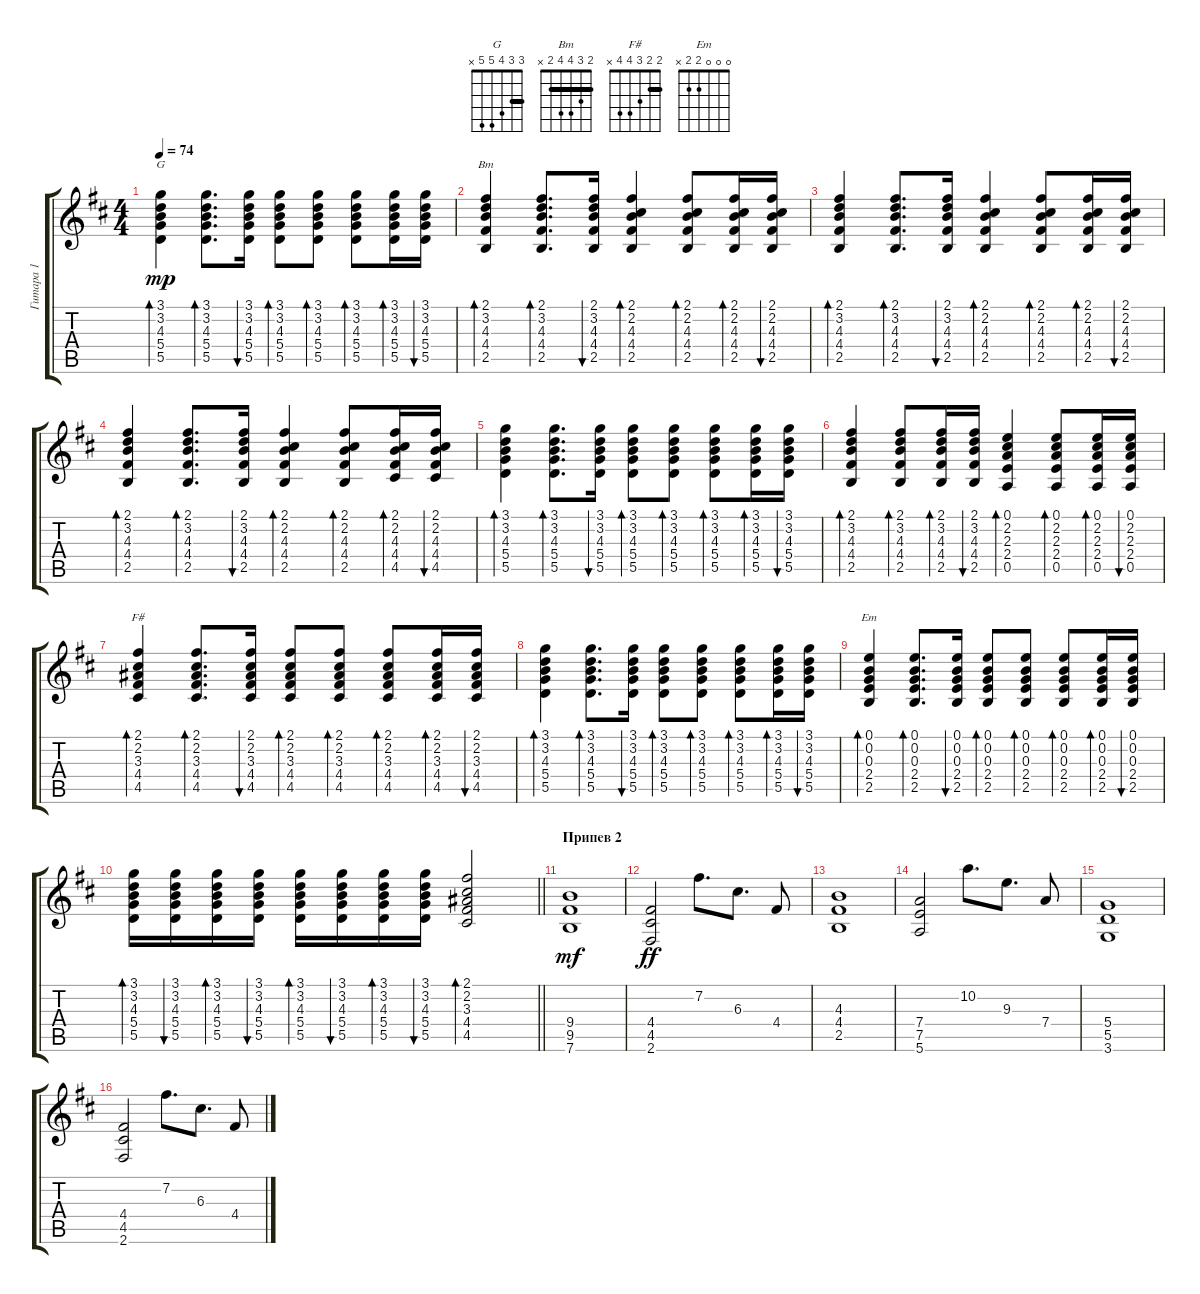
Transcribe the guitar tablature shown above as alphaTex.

\track ("Гитара 1" "Гитара 1") {instrument distortionguitar}
\staff {score tabs}
\tuning (E4 B3 G3 D3 A2 E2) {hide}
\chord ("G" 3 3 4 5 5 x) {barre 3}
\chord ("Bm" 2 3 4 4 2 x) {barre 2}
\chord ("F#" 2 2 3 4 4 x) {barre 2}
\chord ("Em" 0 0 0 2 2 x)
\ts (4 4)
\tempo 74
\clef g2
\ks bminor
(3.1 3.2 4.3 5.4 5.5).4{bd 60 ch "G" dy mp} (3.1 3.2 4.3 5.4 5.5).8{d bd 60} (3.1 3.2 4.3 5.4 5.5).16{bu 60} (3.1 3.2 4.3 5.4 5.5).8{bd 60} (3.1 3.2 4.3 5.4 5.5).8{bd 60} (3.1 3.2 4.3 5.4 5.5).8{bd 60} (3.1 3.2 4.3 5.4 5.5).16{bd 60} (3.1 3.2 4.3 5.4 5.5).16{bu 60} |
(2.1 3.2 4.3 4.4 2.5).4{bd 60 ch "Bm"} (2.1 3.2 4.3 4.4 2.5).8{d bd 60} (2.1 3.2 4.3 4.4 2.5).16{bu 60} (2.1 2.2 4.3 4.4 2.5).4{bd 60} (2.1 2.2 4.3 4.4 2.5).8{bd 60} (2.1 2.2 4.3 4.4 2.5).16{bd 60} (2.1 2.2 4.3 4.4 2.5).16{bu 60} |
(2.1 3.2 4.3 4.4 2.5).4{bd 60} (2.1 3.2 4.3 4.4 2.5).8{d bd 60} (2.1 3.2 4.3 4.4 2.5).16{bu 60} (2.1 2.2 4.3 4.4 2.5).4{bd 60} (2.1 2.2 4.3 4.4 2.5).8{bd 60} (2.1 2.2 4.3 4.4 2.5).16{bd 60} (2.1 2.2 4.3 4.4 2.5).16{bu 60} |
(2.1 3.2 4.3 4.4 2.5).4{bd 60} (2.1 3.2 4.3 4.4 2.5).8{d bd 60} (2.1 3.2 4.3 4.4 2.5).16{bu 60} (2.1 2.2 4.3 4.4 2.5).4{bd 60} (2.1 2.2 4.3 4.4 2.5).8{bd 60} (2.1 2.2 4.3 4.4 4.5).16{bd 60} (2.1 2.2 4.3 4.4 4.5).16{bu 60} |
(3.1 3.2 4.3 5.4 5.5).4{bd 60} (3.1 3.2 4.3 5.4 5.5).8{d bd 60} (3.1 3.2 4.3 5.4 5.5).16{bu 60} (3.1 3.2 4.3 5.4 5.5).8{bd 60} (3.1 3.2 4.3 5.4 5.5).8{bd 60} (3.1 3.2 4.3 5.4 5.5).8{bd 60} (3.1 3.2 4.3 5.4 5.5).16{bd 60} (3.1 3.2 4.3 5.4 5.5).16{bu 60} |
(2.1 3.2 4.3 4.4 2.5).4{bd 60} (2.1 3.2 4.3 4.4 2.5).8{bd 60} (2.1 3.2 4.3 4.4 2.5).16{bd 60} (2.1 3.2 4.3 4.4 2.5).16{bu 60} (0.1 2.2 2.3 2.4 0.5).4{bd 60} (0.1 2.2 2.3 2.4 0.5).8{bd 60} (0.1 2.2 2.3 2.4 0.5).16{bd 60} (0.1 2.2 2.3 2.4 0.5).16{bu 60} |
(2.1 2.2 3.3 4.4 4.5).4{bd 60 ch "F#"} (2.1 2.2 3.3 4.4 4.5).8{d bd 60} (2.1 2.2 3.3 4.4 4.5).16{bu 60} (2.1 2.2 3.3 4.4 4.5).8{bd 60} (2.1 2.2 3.3 4.4 4.5).8{bd 60} (2.1 2.2 3.3 4.4 4.5).8{bd 60} (2.1 2.2 3.3 4.4 4.5).16{bd 60} (2.1 2.2 3.3 4.4 4.5).16{bu 60} |
(3.1 3.2 4.3 5.4 5.5).4{bd 60} (3.1 3.2 4.3 5.4 5.5).8{d bd 60} (3.1 3.2 4.3 5.4 5.5).16{bu 60} (3.1 3.2 4.3 5.4 5.5).8{bd 60} (3.1 3.2 4.3 5.4 5.5).8{bd 60} (3.1 3.2 4.3 5.4 5.5).8{bd 60} (3.1 3.2 4.3 5.4 5.5).16{bd 60} (3.1 3.2 4.3 5.4 5.5).16{bu 60} |
(0.1 0.2 0.3 2.4 2.5).4{bd 60 ch "Em"} (0.1 0.2 0.3 2.4 2.5).8{d bd 60} (0.1 0.2 0.3 2.4 2.5).16{bu 60} (0.1 0.2 0.3 2.4 2.5).8{bd 60} (0.1 0.2 0.3 2.4 2.5).8{bd 60} (0.1 0.2 0.3 2.4 2.5).8{bd 60} (0.1 0.2 0.3 2.4 2.5).16{bd 60} (0.1 0.2 0.3 2.4 2.5).16{bu 60} |
\barLineRight lightlight
(3.1 3.2 4.3 5.4 5.5).16{bd 60} (3.1 3.2 4.3 5.4 5.5).16{bu 60} (3.1 3.2 4.3 5.4 5.5).16{bd 60} (3.1 3.2 4.3 5.4 5.5).16{bu 60} (3.1 3.2 4.3 5.4 5.5).16{bd 60} (3.1 3.2 4.3 5.4 5.5).16{bu 60} (3.1 3.2 4.3 5.4 5.5).16{bd 60} (3.1 3.2 4.3 5.4 5.5).16{bu 60} (2.1 2.2 3.3 4.4 4.5).2{bd 60} |
\section ("" "Припев 2")
(9.4 9.5 7.6).1{dy mf volume 15 balance 8 instrument distortionguitar} |
(4.4 4.5 2.6).2{dy ff} 7.2.8{d} 6.3.8{d} 4.4.8 |
(4.3 4.4 2.5).1 |
(7.4 7.5 5.6).2 10.2.8{d} 9.3.8{d} 7.4.8 |
(5.4 5.5 3.6).1 |
(4.4 4.5 2.6).2 7.2.8{d} 6.3.8{d} 4.4.8
